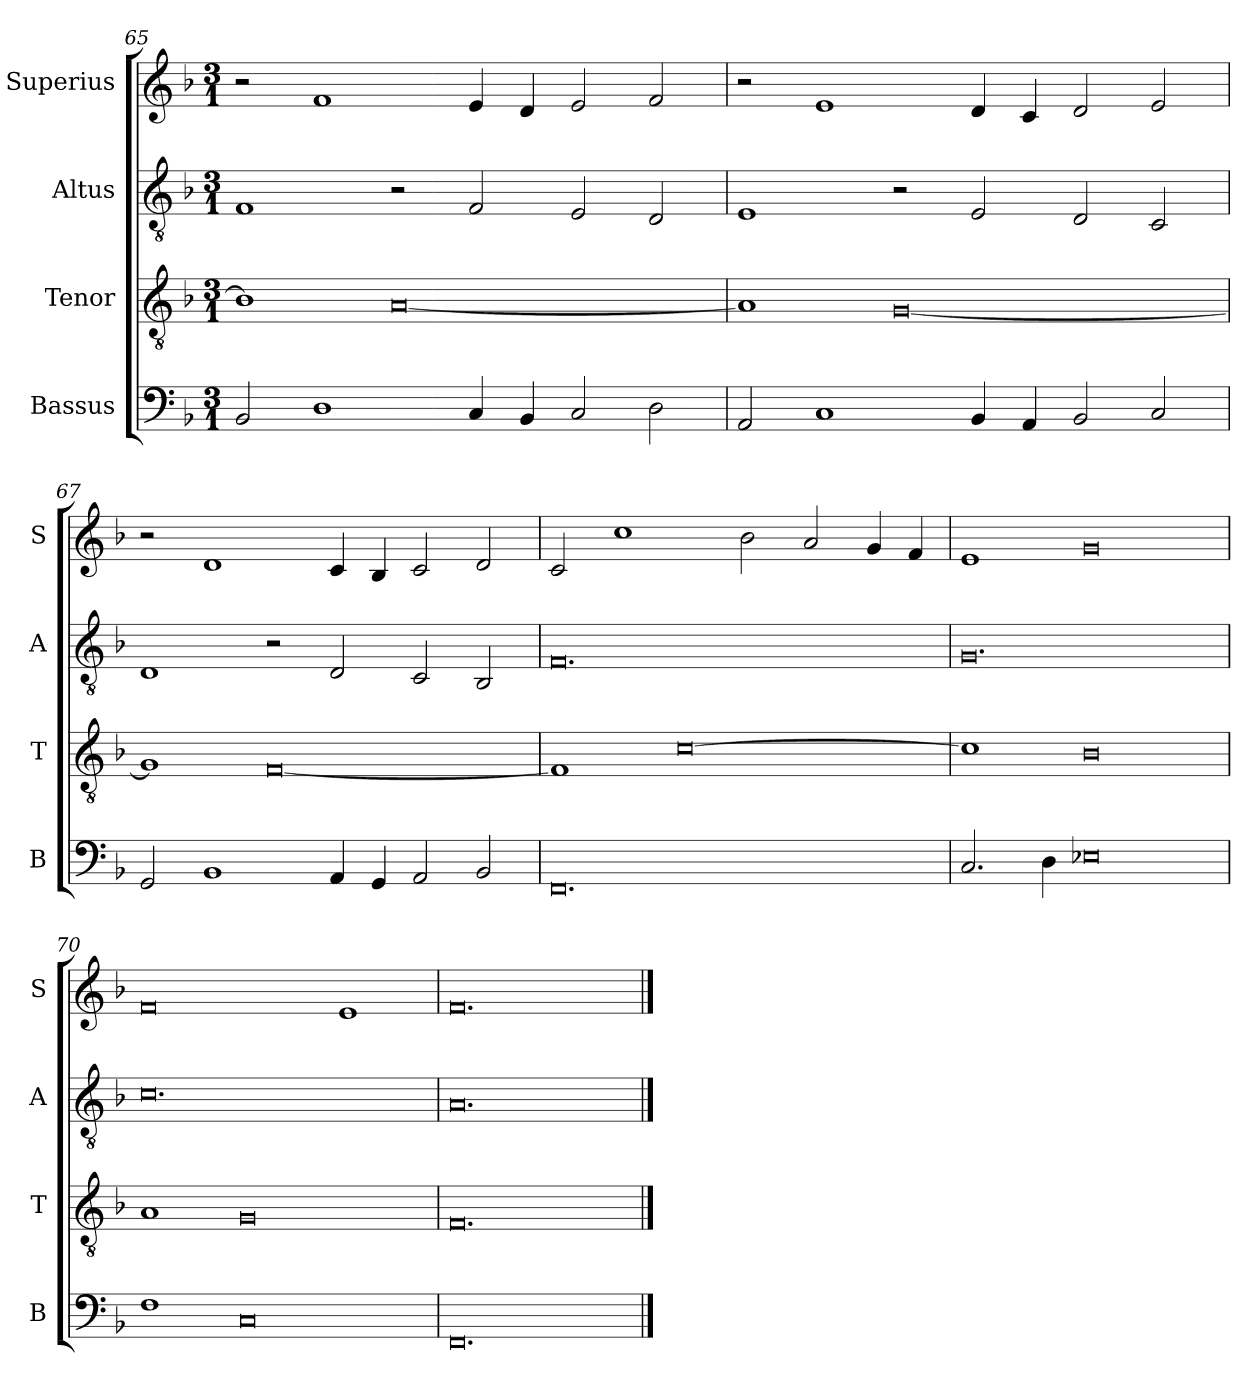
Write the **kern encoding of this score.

**kern	**kern	**kern	**kern
*part4	*part3	*part2	*part1
*staff4	*staff3	*staff2	*staff1
*I"Bassus	*I"Tenor	*I"Altus	*I"Superius
*I'B	*I'T	*I'A	*I'S
*clefF4	*clefGv2	*clefGv2	*clefG2
*k[b-]	*k[b-]	*k[b-]	*k[b-]
*M3/1	*M3/1	*M3/1	*M3/1
=65	=65	=65	=65
2BB-/	1B-]	1F	2r
1D	.	.	1f
.	[0A	2r	.
4C/	.	2F/	4e/
4BB-/	.	.	4d/
2C/	.	2E/	2e/
2D\	.	2D/	2f/
=66	=66	=66	=66
2AA/	1A]	1E	2r
1C	.	.	1e
.	[0G	2r	.
4BB-/	.	2E/	4d/
4AA/	.	.	4c/
2BB-/	.	2D/	2d/
2C/	.	2C/	2e/
=67	=67	=67	=67
2GG/	1G]	1D	2r
1BB-	.	.	1d
.	[0F	2r	.
4AA/	.	2D/	4c/
4GG/	.	.	4B-/
2AA/	.	2C/	2c/
2BB-/	.	2BB-/	2d/
=68	=68	=68	=68
0.FF	1F]	0.F	2c/
.	.	.	1cc
.	[0c	.	.
.	.	.	2b-\
.	.	.	2a/
.	.	.	4g/
.	.	.	4f/
=69	=69	=69	=69
2.C/	1c]	0.G	1e
4D\	.	.	.
0E-X	0B-	.	0g
=70	=70	=70	=70
1F	1A	0.c	0f
0C	0G	.	.
.	.	.	1e
=71	=71	=71	=71
0.FF	0.F	0.A	0.f
==	==	==	==
*-	*-	*-	*-
